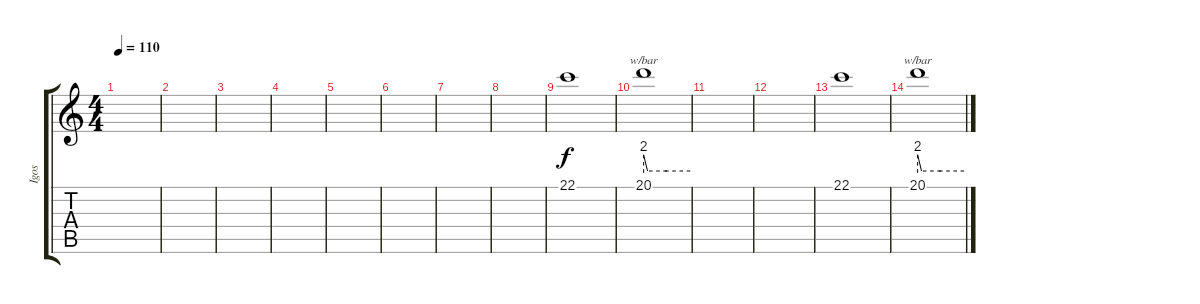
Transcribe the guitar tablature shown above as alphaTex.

\track ("Igos" "Igos") {instrument stringensemble1}
\staff {score tabs}
\tuning (D4 A3 F3 C3 G2 C2) {hide}
\ts (4 4)
\tempo 110
\clef g2
\ks c
|
|
|
|
|
|
|
|
22.1.1 |
20.1.1{tbe (custom default 0 8 5 0 30 0 60 0)} |
|
|
22.1.1 |
20.1.1{tbe (custom default 0 8 5 0 30 0 60 0)}
